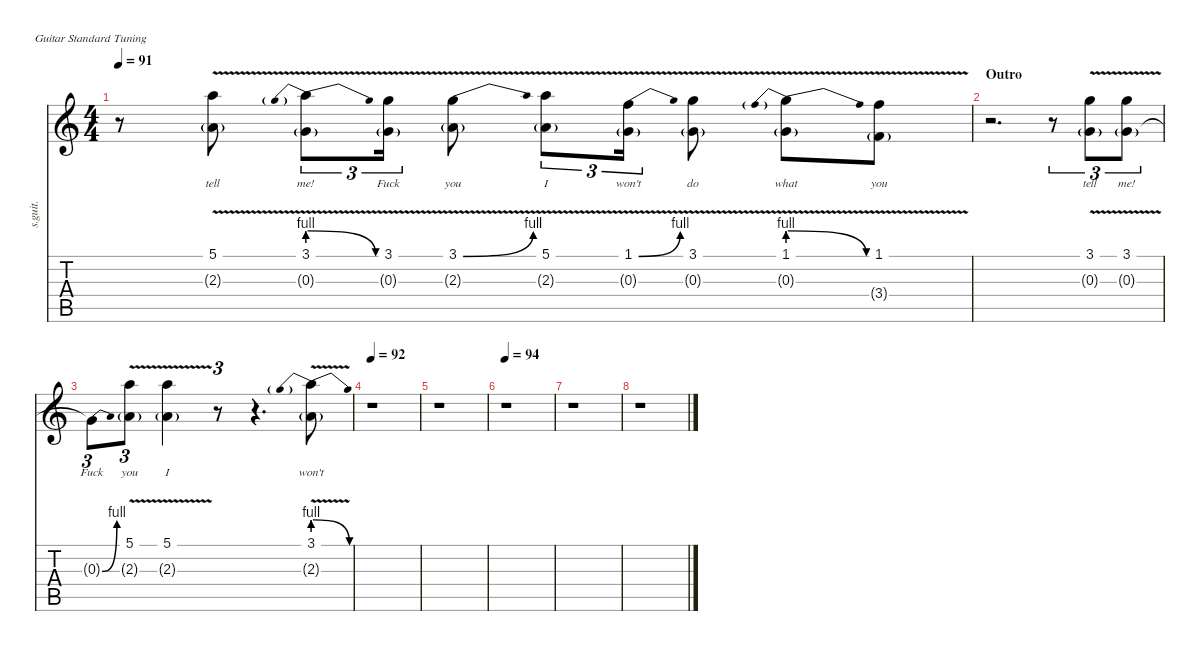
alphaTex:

\defaultSystemsLayout 4
\hideDynamics
\bracketExtendMode nobrackets
\track ("Zack de la Rocha - Vocals 1" "s.guit.") {instrument tenorsax}
\staff {score tabs}
\tuning (E4 B3 G3 D3 A2 E2)
\displaytranspose 12
\ts (4 4)
\tempo 91
\clef g2
\ks c
r.8{dy fff} (5.1{v} 2.3{g}).8{lyrics (0 "tell") lyrics (1 "") lyrics (2 "") lyrics (3 "") lyrics (4 "")} (3.1{be (prebendrelease 0 4 15 0) v} 0.3{g}).8{tu (3 2) lyrics (0 "me!") lyrics (1 "") lyrics (2 "") lyrics (3 "") lyrics (4 "")} (3.1{v} 0.3{g}).16{tu (3 2) lyrics (0 "Fuck") lyrics (1 "") lyrics (2 "") lyrics (3 "") lyrics (4 "")} (3.1{be (bend 0 0 15 4) v} 2.3{g}).8{lyrics (0 "you") lyrics (1 "") lyrics (2 "") lyrics (3 "") lyrics (4 "")} (5.1{v} 2.3{g}).8{tu (3 2) lyrics (0 "I") lyrics (1 "") lyrics (2 "") lyrics (3 "") lyrics (4 "")} (1.1{be (bend 0 0 30 4) v} 0.3{g}).16{tu (3 2) lyrics (0 "won't") lyrics (1 "") lyrics (2 "") lyrics (3 "") lyrics (4 "")} (3.1{v} 0.3{g}).8{lyrics (0 "do") lyrics (1 "") lyrics (2 "") lyrics (3 "") lyrics (4 "")} (1.1{be (prebendrelease 0 4 60 0) v} 0.3{g}).8{lyrics (0 "what") lyrics (1 "") lyrics (2 "") lyrics (3 "") lyrics (4 "")} (1.1{v} 3.4{g}).8{lyrics (0 "you") lyrics (1 "") lyrics (2 "") lyrics (3 "") lyrics (4 "")} |
\section ("" "Outro")
r.2{d} r.8{tu (3 2)} (3.1{v} 0.3{g}).8{tu (3 2) lyrics (0 "tell") lyrics (1 "") lyrics (2 "") lyrics (3 "") lyrics (4 "")} (3.1{v} 0.3{g}).8{tu (3 2) lyrics (0 "me!") lyrics (1 "") lyrics (2 "") lyrics (3 "") lyrics (4 "")} |
0.3{be (bend 0 0 60 4) t}.8{tu (3 2) lyrics (0 "Fuck") lyrics (1 "") lyrics (2 "") lyrics (3 "") lyrics (4 "")} (5.1{v} 2.3{g}).8{tu (3 2) lyrics (0 "you") lyrics (1 "") lyrics (2 "") lyrics (3 "") lyrics (4 "")} (5.1{v} 2.3{g}).4{lyrics (0 "I") lyrics (1 "") lyrics (2 "") lyrics (3 "") lyrics (4 "")} r.8{tu (3 2)} r.4{d} (3.1{be (prebendrelease 0 4 60 0) v} 2.3{g}).8{lyrics (0 "won't") lyrics (1 "") lyrics (2 "") lyrics (3 "") lyrics (4 "")} |
\tempo 92
r.1 |
r.1 |
\tempo 94
r.1 |
r.1 |
r.1
